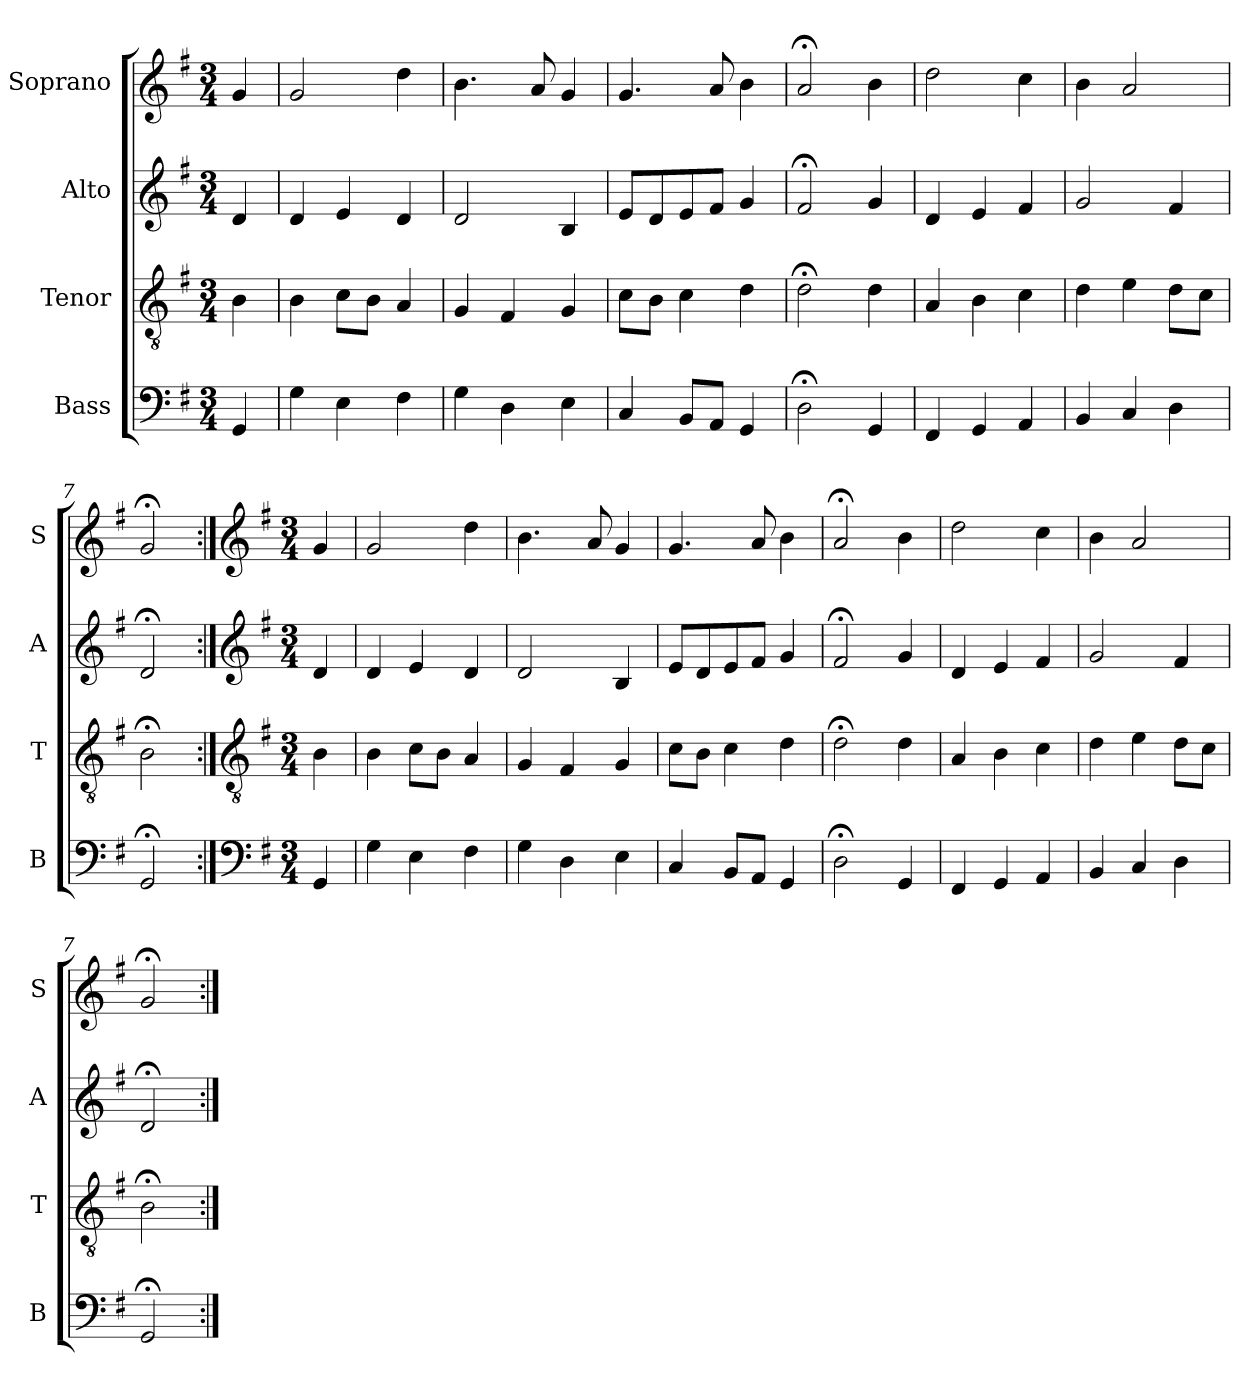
**kern	**kern	**kern	**kern
*part4	*part3	*part2	*part1
*staff4	*staff3	*staff2	*staff1
*I"Bass	*I"Tenor	*I"Alto	*I"Soprano
*I'B	*I'T	*I'A	*I'S
*clefF4	*clefGv2	*clefG2	*clefG2
*k[f#]	*k[f#]	*k[f#]	*k[f#]
*G:	*G:	*G:	*G:
*M3/4	*M3/4	*M3/4	*M3/4
*MM100	*MM100	*MM100	*MM100
=	=	=	=
4GG	4B	4d	4g
=1	=1	=1	=1
4G	4B	4d	2g
4E	8cL	4e	.
.	8BJ	.	.
4F#	4A	4d	4dd
=2	=2	=2	=2
4G	4G	2d	4.b
4D	4F#	.	.
.	.	.	8a
4E	4G	4B	4g
=3	=3	=3	=3
4C	8cL	8eL	4.g
.	8BJ	8d	.
8BBL	4c	8e	.
8AAJ	.	8f#J	8a
4GG	4d	4g	4b
=4	=4	=4	=4
2D;<	2d;<	2f#;<	2a;<
4GG	4d	4g	4b
=5	=5	=5	=5
4FF#	4A	4d	2dd
4GG	4B	4e	.
4AA	4c	4f#	4cc
=6	=6	=6	=6
4BB	4d	2g	4b
4C	4e	.	2a
4D	8dL	4f#	.
.	8cJ	.	.
=7	=7	=7	=7
2GG;<	2B;<	2d;<	2g;<
=:|!	=:|!	=:|!	=:|!
*clefF4	*clefGv2	*clefG2	*clefG2
*k[f#]	*k[f#]	*k[f#]	*k[f#]
*G:	*G:	*G:	*G:
*M3/4	*M3/4	*M3/4	*M3/4
*	*	*	*MM100
4GG	4B	4d	4g
=1	=1	=1	=1
4G	4B	4d	2g
4E	8cL	4e	.
.	8BJ	.	.
4F#	4A	4d	4dd
=2	=2	=2	=2
4G	4G	2d	4.b
4D	4F#	.	.
.	.	.	8a
4E	4G	4B	4g
=3	=3	=3	=3
4C	8cL	8eL	4.g
.	8BJ	8d	.
8BBL	4c	8e	.
8AAJ	.	8f#J	8a
4GG	4d	4g	4b
=4	=4	=4	=4
2D;<	2d;<	2f#;<	2a;<
4GG	4d	4g	4b
=5	=5	=5	=5
4FF#	4A	4d	2dd
4GG	4B	4e	.
4AA	4c	4f#	4cc
=6	=6	=6	=6
4BB	4d	2g	4b
4C	4e	.	2a
4D	8dL	4f#	.
.	8cJ	.	.
=7	=7	=7	=7
2GG;<	2B;<	2d;<	2g;<
=:|!	=:|!	=:|!	=:|!
*-	*-	*-	*-
